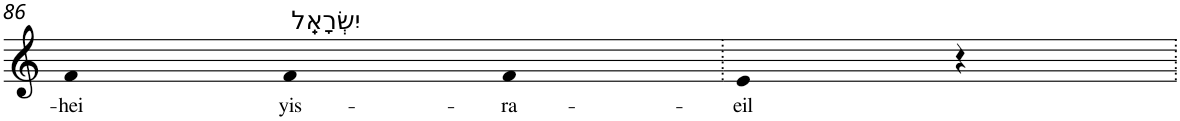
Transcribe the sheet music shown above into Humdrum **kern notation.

**kern	**text
*part1	*part1
*staff1	*staff1
*I"Piano	*
*I'Pno	*
!!LO:PB:g=z
*clefG2	*
*k[]	*
=86	=86
!	!LO:LY:b
4f	-hei
!LO:TX:a:t=יִשְׂרָאֵֽל	!
!	!LO:LY:b
4f	yis-
!	!LO:LY:b
4f	-ra-
=87.	=87.
!	!LO:LY:b
4e	-eil
4r	.
=.	=.
*-	*-
